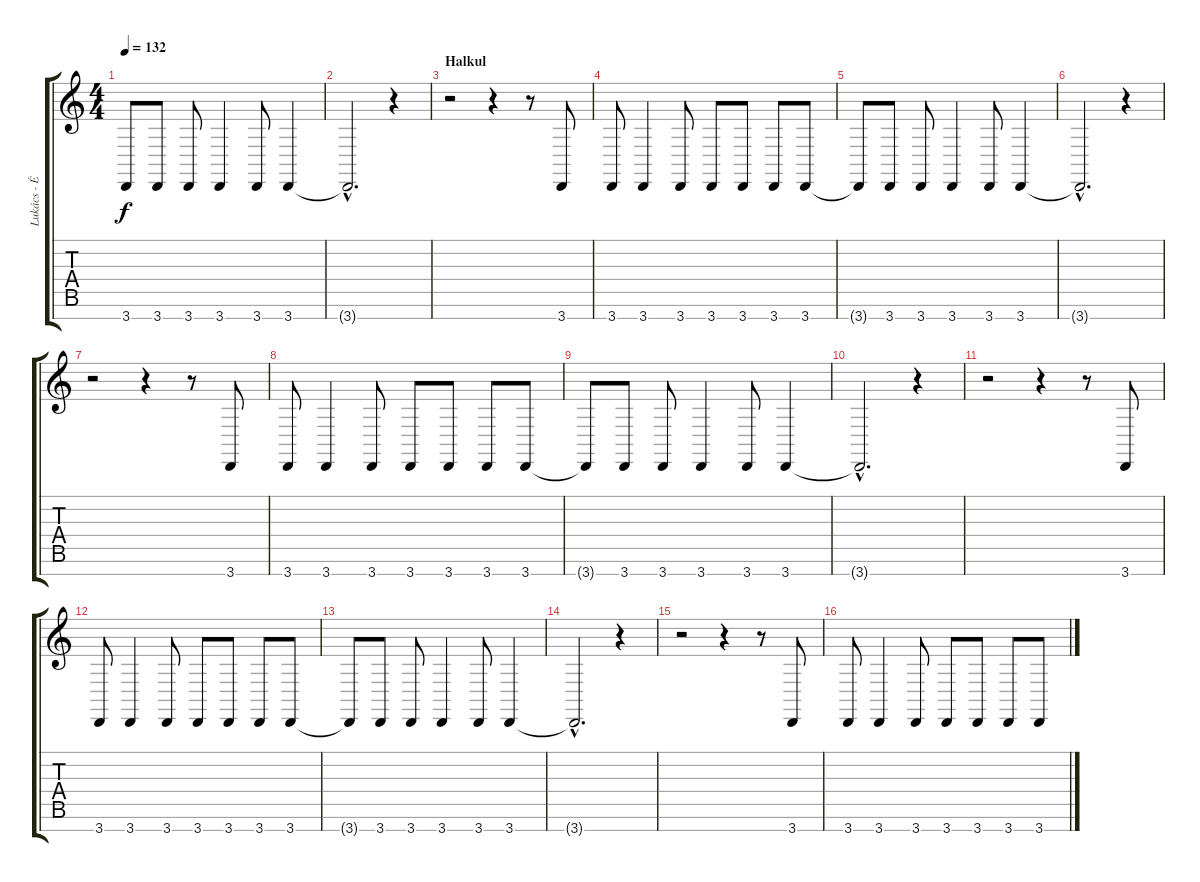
\track ("Lukács - Ének" "Lukács - É") {instrument oboe}
\staff {score tabs}
\tuning (E4 B3 G3 D3 A2 E2 B1) {hide}
\ts (4 4)
\tempo 132
\clef g2
\ks c
3.7{t}.8{dy f} 3.7.8 3.7.8 3.7.4 3.7.8 3.7.4 |
3.7{hac t}.2{d} r.4 |
\section ("" "Halkul")
r.2 r.4 r.8 3.7.8 |
3.7.8 3.7.4 3.7.8 3.7.8 3.7.8 3.7.8 3.7.8 |
3.7{t}.8 3.7.8 3.7.8 3.7.4 3.7.8 3.7.4 |
3.7{hac t}.2{d} r.4 |
r.2 r.4 r.8 3.7.8 |
3.7.8 3.7.4 3.7.8 3.7.8 3.7.8 3.7.8 3.7.8 |
3.7{t}.8 3.7.8 3.7.8 3.7.4 3.7.8 3.7.4 |
3.7{hac t}.2{d} r.4 |
r.2 r.4 r.8 3.7.8 |
3.7.8 3.7.4 3.7.8 3.7.8 3.7.8 3.7.8 3.7.8 |
3.7{t}.8 3.7.8 3.7.8 3.7.4 3.7.8 3.7.4 |
3.7{hac t}.2{d} r.4 |
r.2 r.4 r.8 3.7.8 |
3.7.8 3.7.4 3.7.8 3.7.8 3.7.8 3.7.8 3.7.8
